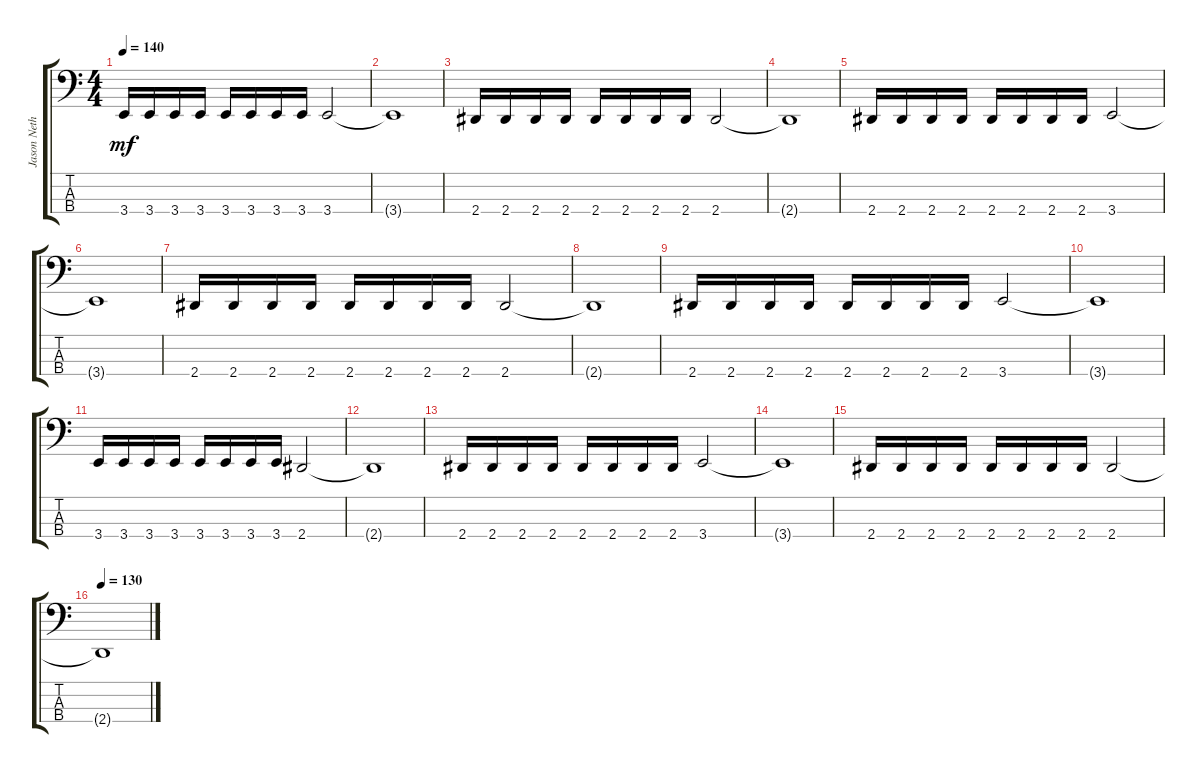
\track ("Jason Netherton" "Jason Neth") {instrument electricbassfinger}
\staff {score tabs}
\tuning (E2 B1 Gb1 Db1) {hide}
\ts (4 4)
\tempo 140
\clef f4
\ks c
3.4.16{dy mf} 3.4.16 3.4.16 3.4.16 3.4.16 3.4.16 3.4.16 3.4.16 3.4.2 |
3.4{t}.1 |
2.4.16 2.4.16 2.4.16 2.4.16 2.4.16 2.4.16 2.4.16 2.4.16 2.4.2 |
2.4{t}.1 |
2.4.16 2.4.16 2.4.16 2.4.16 2.4.16 2.4.16 2.4.16 2.4.16 3.4.2 |
3.4{t}.1 |
2.4.16 2.4.16 2.4.16 2.4.16 2.4.16 2.4.16 2.4.16 2.4.16 2.4.2 |
2.4{t}.1 |
2.4.16 2.4.16 2.4.16 2.4.16 2.4.16 2.4.16 2.4.16 2.4.16 3.4.2 |
3.4{t}.1 |
3.4.16 3.4.16 3.4.16 3.4.16 3.4.16 3.4.16 3.4.16 3.4.16 2.4.2 |
2.4{t}.1 |
2.4.16 2.4.16 2.4.16 2.4.16 2.4.16 2.4.16 2.4.16 2.4.16 3.4.2 |
3.4{t}.1 |
2.4.16 2.4.16 2.4.16 2.4.16 2.4.16 2.4.16 2.4.16 2.4.16 2.4.2 |
\tempo 130
2.4{t}.1
